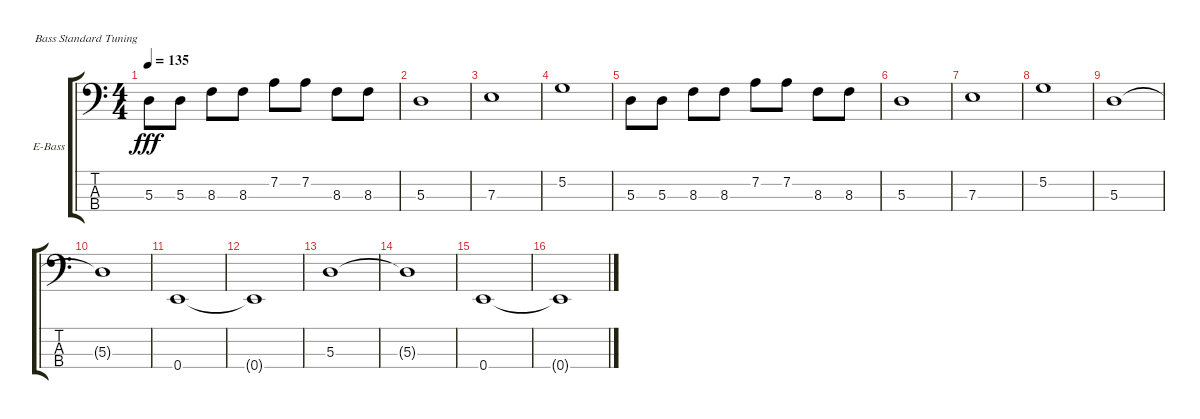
\defaultSystemsLayout 4
\bracketExtendMode groupsimilarinstruments
\firstSystemTrackNameOrientation horizontal
\otherSystemsTrackNameOrientation horizontal
\track ("O`Malley" "E-Bass") {instrument electricbassfinger}
\staff {score tabs}
\tuning (G2 D2 A1 E1)
\ts (4 4)
\tempo 135
\clef f4
\ks c
5.3.8{dy fff} 5.3.8 8.3.8 8.3.8 7.2.8 7.2.8 8.3.8 8.3.8 |
5.3.1 |
7.3.1 |
5.2.1 |
5.3.8 5.3.8 8.3.8 8.3.8 7.2.8 7.2.8 8.3.8 8.3.8 |
5.3.1 |
7.3.1 |
5.2.1 |
5.3.1 |
5.3{t}.1 |
0.4.1 |
0.4{t}.1 |
5.3.1 |
5.3{t}.1 |
0.4.1 |
0.4{t}.1
